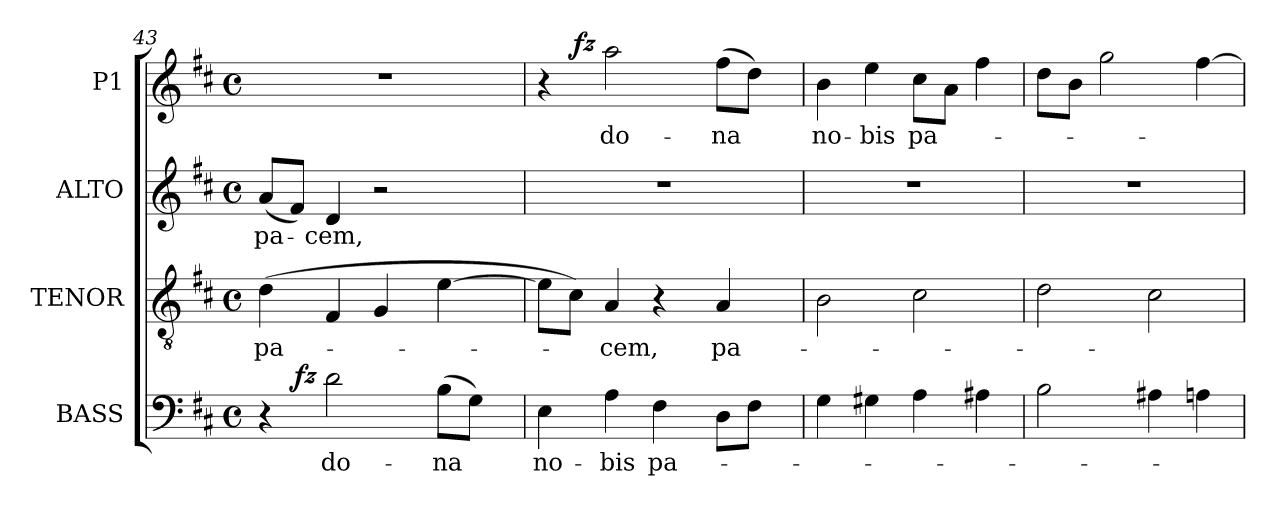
**kern	**text	**dynam	**kern	**text	**kern	**text	**kern	**text	**dynam
*part4	*part4	*part4	*part3	*part3	*part2	*part2	*part1	*part1	*part1
*staff4	*staff4	*staff4	*staff3	*staff3	*staff2	*staff2	*staff1	*staff1	*staff1
*I"BASS	*	*	*I"TENOR	*	*I"ALTO	*	*I"P1	*	*
*clefF4	*	*	*clefGv2	*	*clefG2	*	*clefG2	*	*
*	*	*	*ITrd7c12	*	*	*	*	*	*
*k[f#c#]	*	*	*k[f#c#]	*	*k[f#c#]	*	*k[f#c#]	*	*
*D:	*	*	*D:	*	*D:	*	*D:	*	*
*M4/4	*	*	*M4/4	*	*M4/4	*	*M4/4	*	*
*met(c)	*	*	*met(c)	*	*met(c)	*	*met(c)	*	*
=43	=43	=43	=43	=43	=43	=43	=43	=43	=43
!	!	!	!	!LO:LY:b:color=#000000	!	!	!	!	!
!	!	!	!	!	!	!LO:LY:b:color=#000000	!	!	!
*^	*	*	*	*	*	*	*	*	*
4r	8ryy	.	.	(4Di\	pa-	(8ai/L	pa-	1r	.	.
.	256ryy	.	.	.	.	8f#i/J)	.	.	.	.
.	1024ryy	.	.	.	.	.	.	.	.	.
.	2ryy	.	fz	.	.	.	.	.	.	.
!	!	!LO:LY:b:color=#000000	!	!	!	!	!	!	!	!
!	!	!	!	!	!	!	!LO:LY:b:color=#000000	!	!	!
2di\	.	do-	.	4FF#i/	.	4di/	-cem,	.	.	.
.	.	.	.	4GGi/	.	2r	.	.	.	.
.	4ryy	.	.	.	.	.	.	.	.	.
!	!	!LO:LY:b:color=#000000	!	!	!	!	!	!	!	!
(8Bi\L	.	-na	.	[4Ei\	.	.	.	.	.	.
8Gi\J)	.	.	.	.	.	.	.	.	.	.
.	16ryy	.	.	.	.	.	.	.	.	.
.	32ryy	.	.	.	.	.	.	.	.	.
.	64ryy	.	.	.	.	.	.	.	.	.
.	128ryy	.	.	.	.	.	.	.	.	.
.	512.ryy	.	.	.	.	.	.	.	.	.
*v	*v	*	*	*	*	*	*	*	*	*
=44	=44	=44	=44	=44	=44	=44	=44	=44	=44
*^	*	*	*	*	*	*	*	*	*
!	!	!LO:LY:b:color=#000000	!	!	!	!	!	!	!	!
*v	*v	*	*	*	*	*	*	*^	*	*
4Ei\	no-	.	8Ei\L]	.	1r	.	4r	8ryy	.	.
.	.	.	8C#i\J)	.	.	.	.	256ryy	.	.
.	.	.	.	.	.	.	.	1024ryy	.	.
.	.	.	.	.	.	.	.	2ryy	.	fz
!	!LO:LY:b:color=#000000	!	!	!	!	!	!	!	!	!
!	!	!	!	!LO:LY:b:color=#000000	!	!	!	!	!	!
!	!	!	!	!	!	!	!	!	!LO:LY:b:color=#000000	!
4Ai\	-bis	.	4AAi/	-cem,	.	.	2aai\	.	do-	.
!	!LO:LY:b:color=#000000	!	!	!	!	!	!	!	!	!
4F#i\	pa-	.	4r	.	.	.	.	.	.	.
.	.	.	.	.	.	.	.	4ryy	.	.
!	!	!	!	!LO:LY:b:color=#000000	!	!	!	!	!	!
!	!	!	!	!	!	!	!	!	!LO:LY:b:color=#000000	!
8Di\L	.	.	4AAi/	pa-	.	.	(8ff#i\L	.	-na	.
8F#i\J	.	.	.	.	.	.	8ddi\J)	.	.	.
.	.	.	.	.	.	.	.	16ryy	.	.
.	.	.	.	.	.	.	.	32ryy	.	.
.	.	.	.	.	.	.	.	64ryy	.	.
.	.	.	.	.	.	.	.	128ryy	.	.
.	.	.	.	.	.	.	.	512.ryy	.	.
*	*	*	*	*	*	*	*v	*v	*	*
=45	=45	=45	=45	=45	=45	=45	=45	=45	=45
*	*	*	*	*	*	*	*^	*	*
!	!	!	!	!	!	!	!	!	!LO:LY:b:color=#000000	!
*	*	*	*	*	*	*	*v	*v	*	*
4Gi\	.	.	2BBi\	.	1r	.	4bi\	no-	.
!	!	!	!	!	!	!	!	!LO:LY:b:color=#000000	!
4G#Xi\	.	.	.	.	.	.	4eei\	-bis	.
!	!	!	!	!	!	!	!	!LO:LY:b:color=#000000	!
4Ai\	.	.	2C#i\	.	.	.	8cc#i\L	pa-	.
.	.	.	.	.	.	.	8ai\J	.	.
4A#Xi\	.	.	.	.	.	.	4ff#i\	.	.
=46	=46	=46	=46	=46	=46	=46	=46	=46	=46
2Bi\	.	.	2Di\	.	1r	.	8ddi\L	.	.
.	.	.	.	.	.	.	8bi\J	.	.
.	.	.	.	.	.	.	2ggi\	.	.
4A#Xi\	.	.	2C#i\	.	.	.	.	.	.
4Ani\	.	.	.	.	.	.	[4ff#i\	.	.
=	=	=	=	=	=	=	=	=	=
*-	*-	*-	*-	*-	*-	*-	*-	*-	*-
